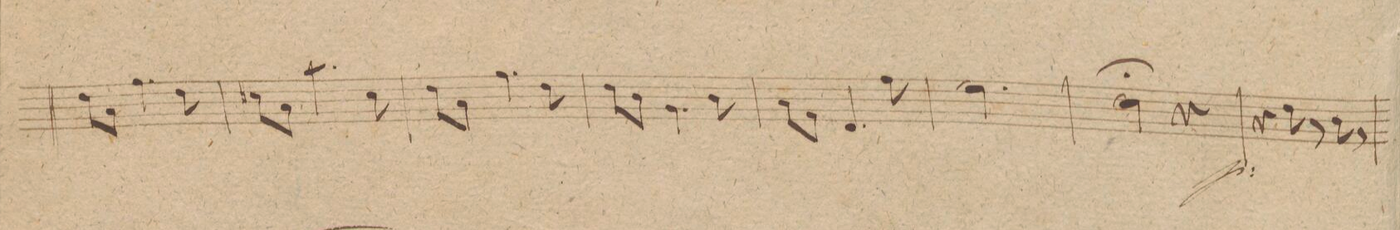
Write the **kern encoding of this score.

**kern	**dynam
*I"Violino. 1mo	*
*clefG2	*
*k[b-]	*
*met(c|)	*
*M3/4	*
8dd\L	.
8a\J	.
4.ff\	.
8dd\	.
=138	=138
8cc#X\L	.
8a\J	.
4.aa\	.
8cc#\	.
=139	=139
8dd\L	.
8a\J	.
4.ff\	.
8dd\	.
=140	=140
8dd\L	.
8b-\J	.
4.g\	.
8b-\	.
=141	=141
8a\L	.
8f\J	.
4.d/	.
8ff\	.
=142	=142
2.ee\	.
=143	=143
2dd;\	.
4r	.
=144	=144
4r	p
8dd\	.
8r	.
8b-\	.
8r	.
=145	=145
*-	*-
